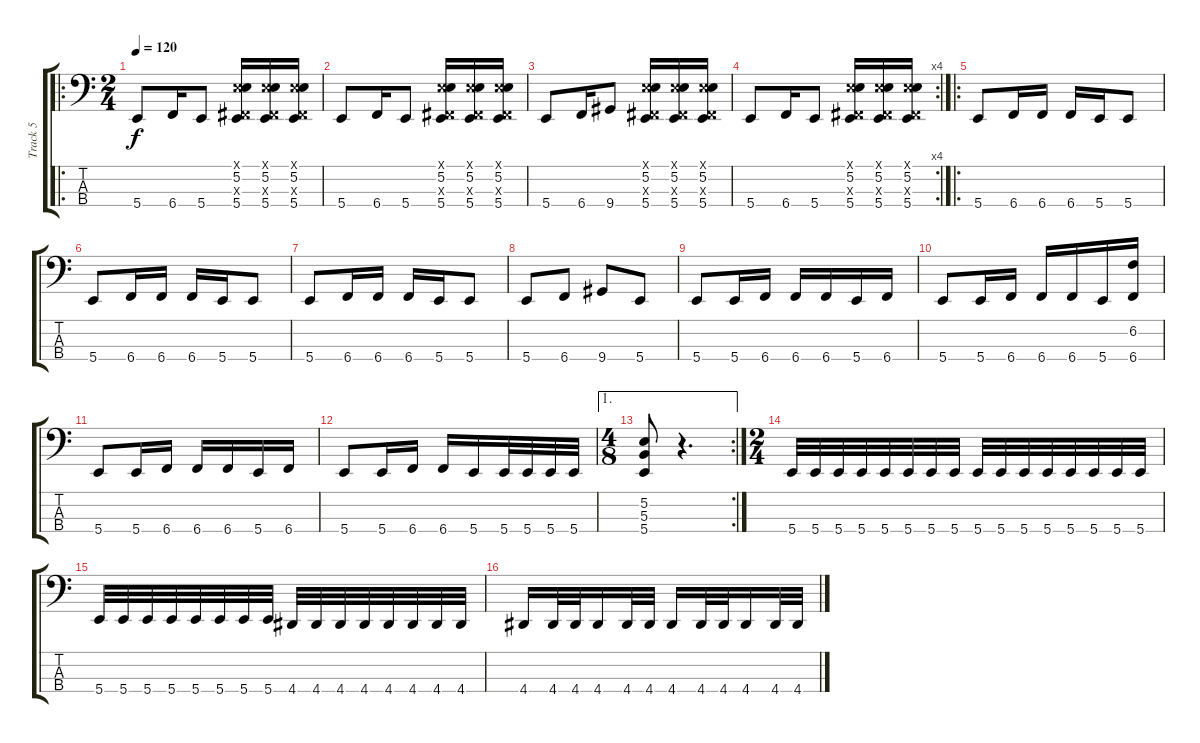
\track ("Track 5" "Track 5") {instrument electricbasspick}
\staff {score tabs}
\tuning (E2 B1 Gb1 B0) {hide}
\ro
\ts (2 4)
\tempo 120
\clef f4
\ks c
5.4.8{dy f} 6.4.16 5.4.8 (0.1{x} 5.2 0.3{x} 5.4).16 (0.1{x} 5.2 0.3{x} 5.4).16 (0.1{x} 5.2 0.3{x} 5.4).16 |
5.4.8 6.4.16 5.4.8 (0.1{x} 5.2 0.3{x} 5.4).16 (0.1{x} 5.2 0.3{x} 5.4).16 (0.1{x} 5.2 0.3{x} 5.4).16 |
5.4.8 6.4.16 9.4.8 (0.1{x} 5.2 0.3{x} 5.4).16 (0.1{x} 5.2 0.3{x} 5.4).16 (0.1{x} 5.2 0.3{x} 5.4).16 |
\rc 4
5.4.8 6.4.16 5.4.8 (0.1{x} 5.2 0.3{x} 5.4).16 (0.1{x} 5.2 0.3{x} 5.4).16 (0.1{x} 5.2 0.3{x} 5.4).16 |
\ro
5.4.8 6.4.16 6.4.16 6.4.16 5.4.16 5.4.8 |
5.4.8 6.4.16 6.4.16 6.4.16 5.4.16 5.4.8 |
5.4.8 6.4.16 6.4.16 6.4.16 5.4.16 5.4.8 |
5.4.8 6.4.8 9.4.8 5.4.8 |
5.4.8 5.4.16 6.4.16 6.4.16 6.4.16 5.4.16 6.4.16 |
5.4.8 5.4.16 6.4.16 6.4.16 6.4.16 5.4.16 (6.2 6.4).16 |
5.4.8 5.4.16 6.4.16 6.4.16 6.4.16 5.4.16 6.4.16 |
5.4.8 5.4.16 6.4.16 6.4.16 5.4.16 5.4.32 5.4.32 5.4.32 5.4.32 |
\ae 1
\rc 2
\ts (4 8)
(5.2 5.3 5.4).8 r.4{d} |
\ts (2 4)
5.4.32 5.4.32 5.4.32 5.4.32 5.4.32 5.4.32 5.4.32 5.4.32 5.4.32 5.4.32 5.4.32 5.4.32 5.4.32 5.4.32 5.4.32 5.4.32 |
5.4.32 5.4.32 5.4.32 5.4.32 5.4.32 5.4.32 5.4.32 5.4.32 4.4.32 4.4.32 4.4.32 4.4.32 4.4.32 4.4.32 4.4.32 4.4.32 |
4.4.16 4.4.32 4.4.32 4.4.16 4.4.32 4.4.32 4.4.16 4.4.32 4.4.32 4.4.16 4.4.32 4.4.32
